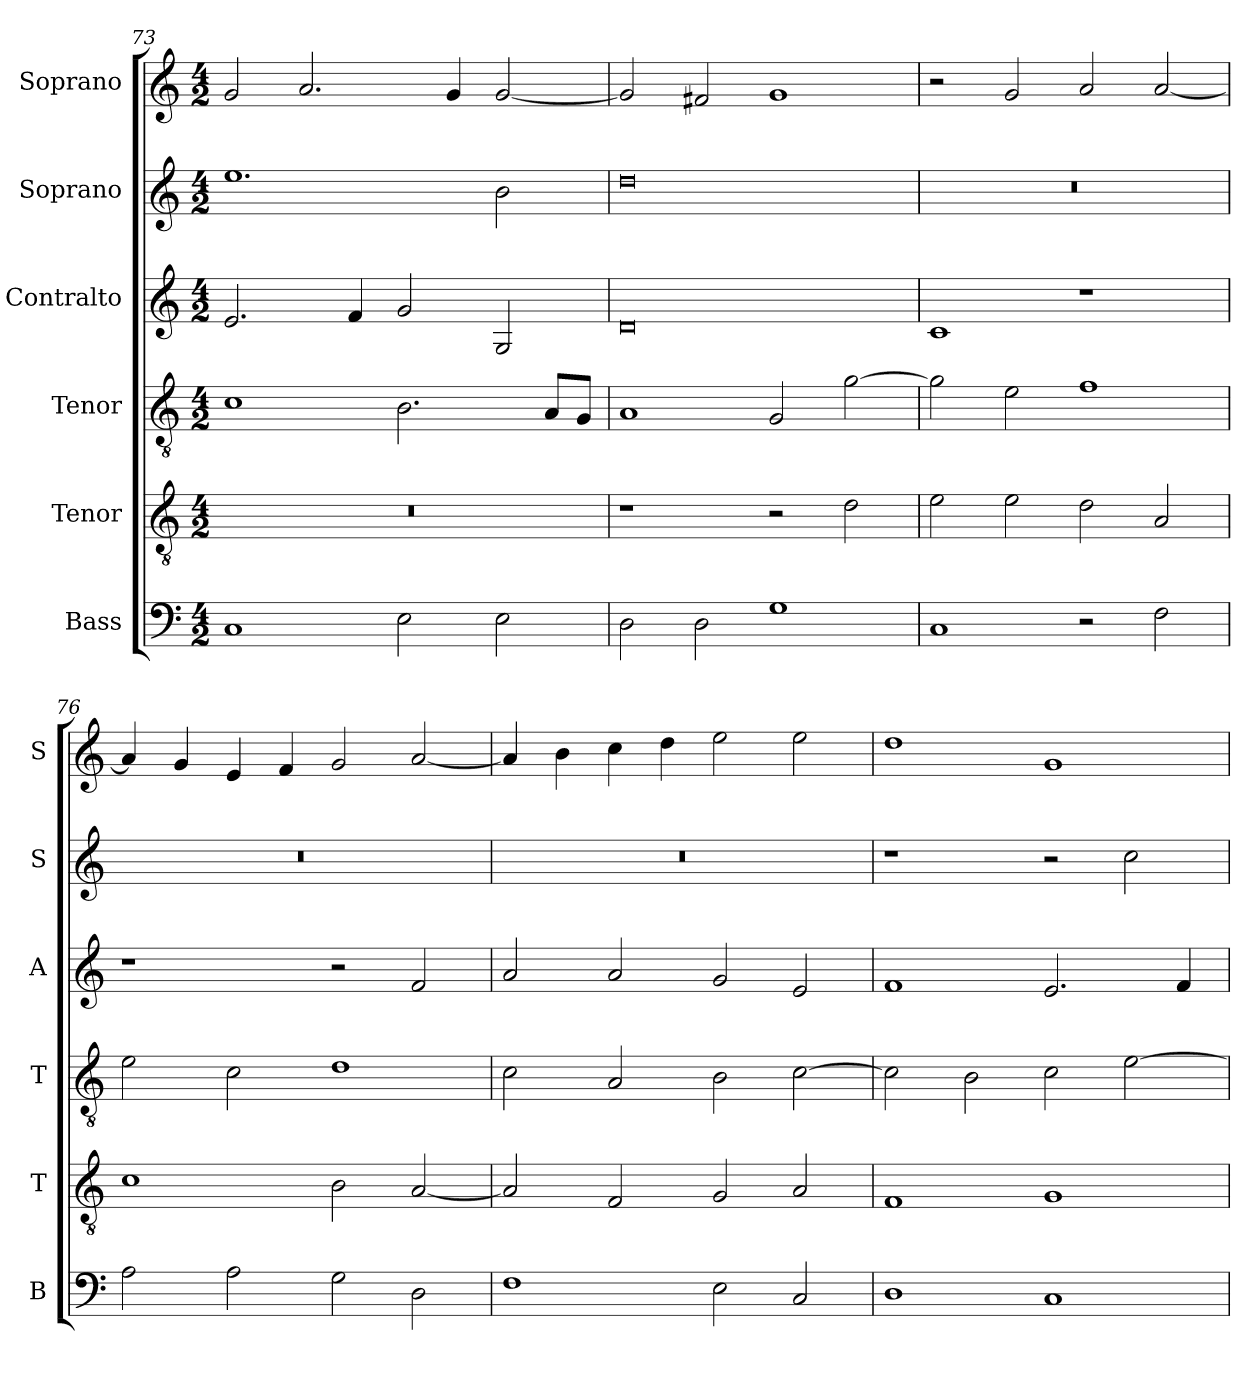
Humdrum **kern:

**kern	**kern	**kern	**kern	**kern	**kern
*part6	*part5	*part4	*part3	*part2	*part1
*staff6	*staff5	*staff4	*staff3	*staff2	*staff1
*I"Bass	*I"Tenor	*I"Tenor	*I"Contralto	*I"Soprano	*I"Soprano
*I'B	*I'T	*I'T	*I'A	*I'S	*I'S
*clefF4	*clefGv2	*clefGv2	*clefG2	*clefG2	*clefG2
*k[]	*k[]	*k[]	*k[]	*k[]	*k[]
*C:ion	*C:ion	*C:ion	*C:ion	*C:ion	*C:ion
*M4/2	*M4/2	*M4/2	*M4/2	*M4/2	*M4/2
=73	=73	=73	=73	=73	=73
1C	0r	1c	2.e	1.ee	2g
.	.	.	.	.	2.a
.	.	.	4f	.	.
2E	.	2.B	2g	.	.
.	.	.	.	.	4g
2E	.	.	2G	2b	[2g
.	.	8A/L	.	.	.
.	.	8G/J	.	.	.
=74	=74	=74	=74	=74	=74
2D	1r	1A	0d	0dd	2g]
2D	.	.	.	.	2f#X
1G	2r	2G	.	.	1g
.	2d	[2g	.	.	.
=75	=75	=75	=75	=75	=75
1C	2e	2g]	1c	0r	2r
.	2e	2e	.	.	2g
2r	2d	1f	1r	.	2a
2F	2A	.	.	.	[2a
=76	=76	=76	=76	=76	=76
2A	1c	2e	1r	0r	4a]
.	.	.	.	.	4g
2A	.	2c	.	.	4e
.	.	.	.	.	4f
2G	2B	1d	2r	.	2g
2D	[2A	.	2f	.	[2a
=77	=77	=77	=77	=77	=77
1F	2A]	2c	2a	0r	4a]
.	.	.	.	.	4b
.	2F	2A	2a	.	4cc
.	.	.	.	.	4dd
2E	2G	2B	2g	.	2ee
2C	2A	[2c	2e	.	2ee
=78	=78	=78	=78	=78	=78
1D	1F	2c]	1f	1r	1dd
.	.	2B	.	.	.
1C	1G	2c	2.e	2r	1g
.	.	[2e	.	2cc	.
.	.	.	4f	.	.
=	=	=	=	=	=
*-	*-	*-	*-	*-	*-
